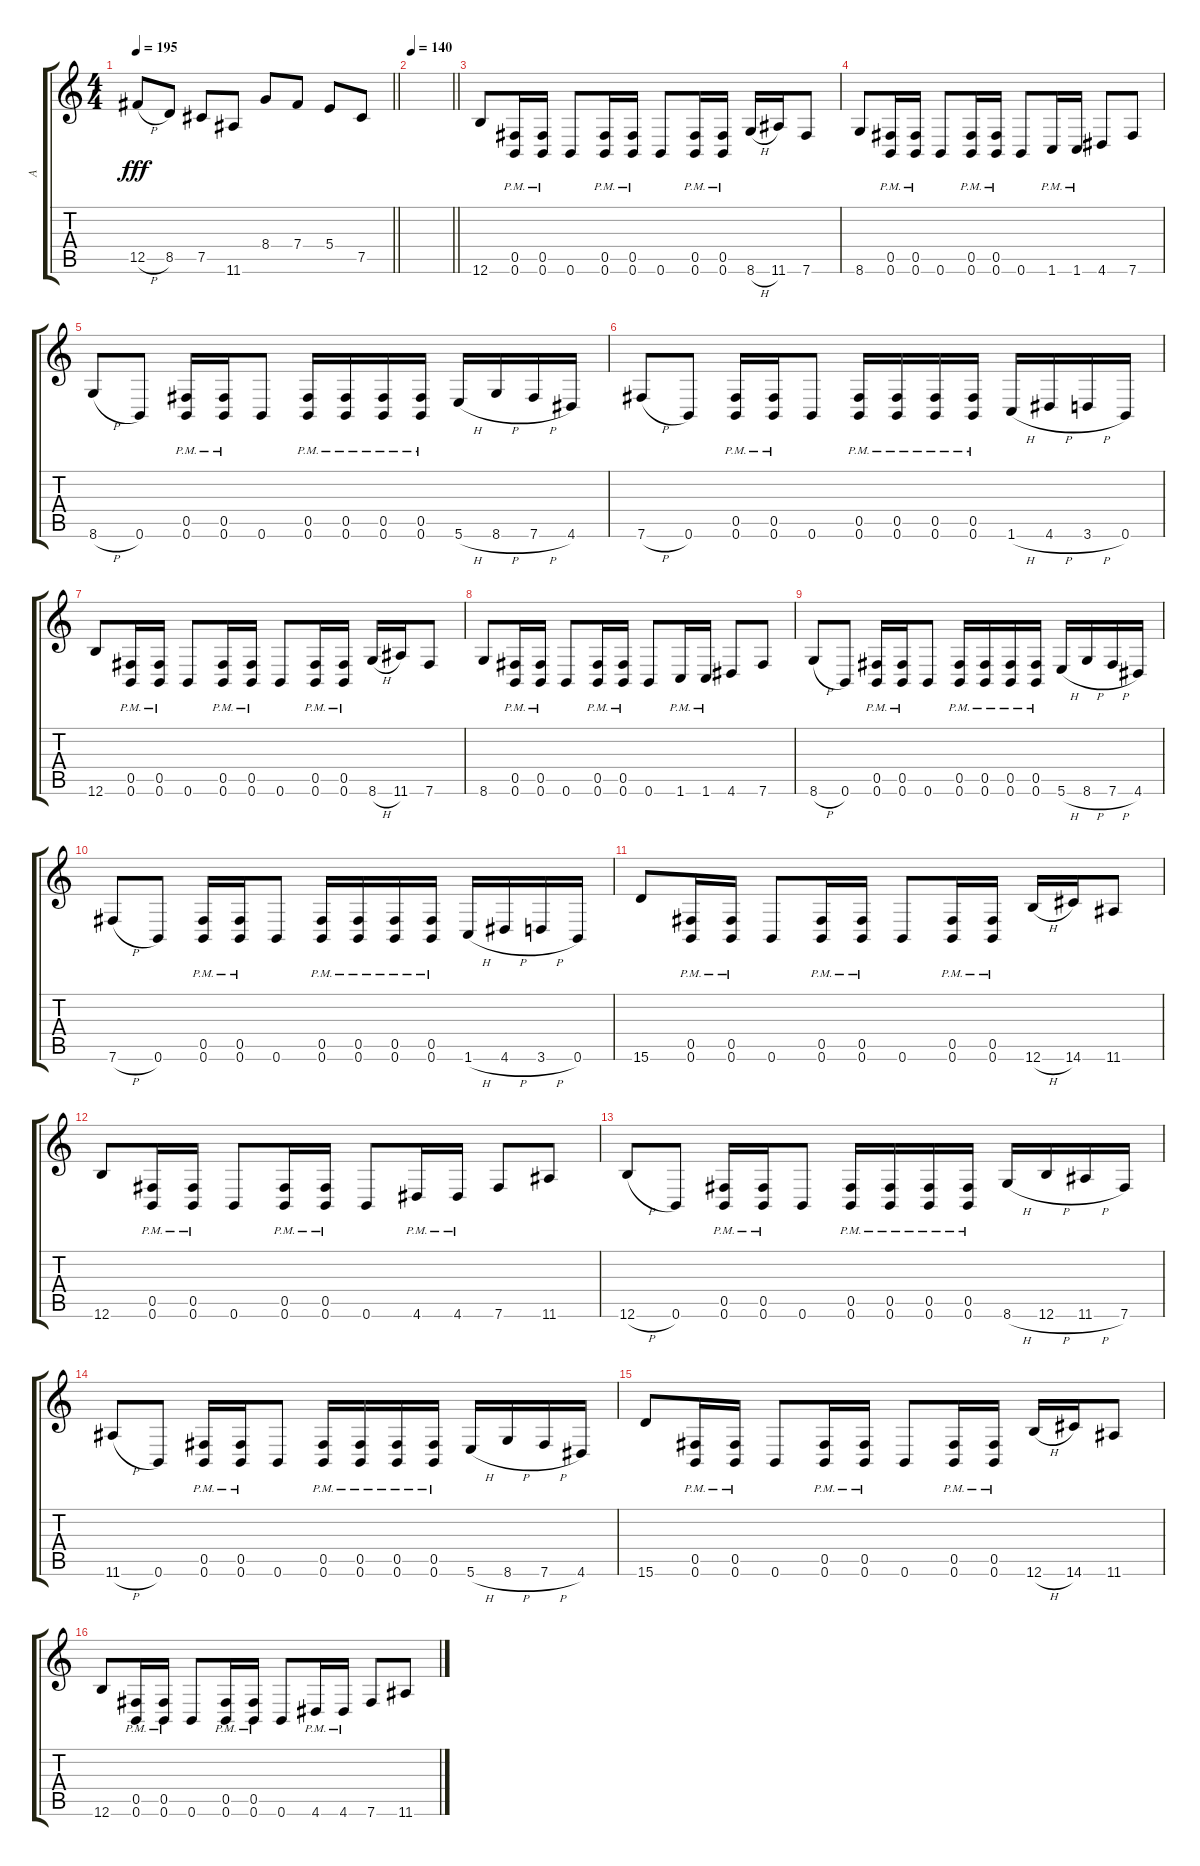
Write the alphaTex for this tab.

\track ("A" "A") {instrument distortionguitar}
\staff {score tabs}
\tuning (Db4 Ab3 E3 B2 Gb2 B1) {hide}
\ts (4 4)
\tempo 195
\clef g2
\barLineRight lightlight
\ks c
12.5{h}.8{dy fff} 8.5.8 7.5.8 11.6.8 8.4.8 7.4.8 5.4.8 7.5.8 |
\section ("" "")
\tempo 140
\barLineRight lightlight
|
\section ("" "")
12.6.8 (0.5{pm} 0.6{pm}).16 (0.5{pm} 0.6{pm}).16 0.6.8 (0.5{pm} 0.6{pm}).16 (0.5{pm} 0.6{pm}).16 0.6.8 (0.5{pm} 0.6{pm}).16 (0.5{pm} 0.6{pm}).16 8.6{h}.16 11.6.16 7.6.8 |
8.6.8 (0.5{pm} 0.6{pm}).16 (0.5{pm} 0.6{pm}).16 0.6.8 (0.5{pm} 0.6{pm}).16 (0.5{pm} 0.6{pm}).16 0.6.8 1.6{pm}.16 1.6{pm}.16 4.6.8 7.6.8 |
8.6{h}.8 0.6.8 (0.5{pm} 0.6{pm}).16 (0.5{pm} 0.6{pm}).16 0.6.8 (0.5{pm} 0.6{pm}).16 (0.5{pm} 0.6{pm}).16 (0.5{pm} 0.6{pm}).16 (0.5{pm} 0.6{pm}).16 5.6{h}.16 8.6{h}.16 7.6{h}.16 4.6.16 |
7.6{h}.8 0.6.8 (0.5{pm} 0.6{pm}).16 (0.5{pm} 0.6{pm}).16 0.6.8 (0.5{pm} 0.6{pm}).16 (0.5{pm} 0.6{pm}).16 (0.5{pm} 0.6{pm}).16 (0.5{pm} 0.6{pm}).16 1.6{h}.16 4.6{h}.16 3.6{h}.16 0.6.16 |
12.6.8 (0.5{pm} 0.6{pm}).16 (0.5{pm} 0.6{pm}).16 0.6.8 (0.5{pm} 0.6{pm}).16 (0.5{pm} 0.6{pm}).16 0.6.8 (0.5{pm} 0.6{pm}).16 (0.5{pm} 0.6{pm}).16 8.6{h}.16 11.6.16 7.6.8 |
8.6.8 (0.5{pm} 0.6{pm}).16 (0.5{pm} 0.6{pm}).16 0.6.8 (0.5{pm} 0.6{pm}).16 (0.5{pm} 0.6{pm}).16 0.6.8 1.6{pm}.16 1.6{pm}.16 4.6.8 7.6.8 |
8.6{h}.8 0.6.8 (0.5{pm} 0.6{pm}).16 (0.5{pm} 0.6{pm}).16 0.6.8 (0.5{pm} 0.6{pm}).16 (0.5{pm} 0.6{pm}).16 (0.5{pm} 0.6{pm}).16 (0.5{pm} 0.6{pm}).16 5.6{h}.16 8.6{h}.16 7.6{h}.16 4.6.16 |
7.6{h}.8 0.6.8 (0.5{pm} 0.6{pm}).16 (0.5{pm} 0.6{pm}).16 0.6.8 (0.5{pm} 0.6{pm}).16 (0.5{pm} 0.6{pm}).16 (0.5{pm} 0.6{pm}).16 (0.5{pm} 0.6{pm}).16 1.6{h}.16 4.6{h}.16 3.6{h}.16 0.6.16 |
15.6.8 (0.5{pm} 0.6{pm}).16 (0.5{pm} 0.6{pm}).16 0.6.8 (0.5{pm} 0.6{pm}).16 (0.5{pm} 0.6{pm}).16 0.6.8 (0.5{pm} 0.6{pm}).16 (0.5{pm} 0.6{pm}).16 12.6{h}.16 14.6.16 11.6.8 |
12.6.8 (0.5{pm} 0.6{pm}).16 (0.5{pm} 0.6{pm}).16 0.6.8 (0.5{pm} 0.6{pm}).16 (0.5{pm} 0.6{pm}).16 0.6.8 4.6{pm}.16 4.6{pm}.16 7.6.8 11.6.8 |
12.6{h}.8 0.6.8 (0.5{pm} 0.6{pm}).16 (0.5{pm} 0.6{pm}).16 0.6.8 (0.5{pm} 0.6{pm}).16 (0.5{pm} 0.6{pm}).16 (0.5{pm} 0.6{pm}).16 (0.5{pm} 0.6{pm}).16 8.6{h}.16 12.6{h}.16 11.6{h}.16 7.6.16 |
11.6{h}.8 0.6.8 (0.5{pm} 0.6{pm}).16 (0.5{pm} 0.6{pm}).16 0.6.8 (0.5{pm} 0.6{pm}).16 (0.5{pm} 0.6{pm}).16 (0.5{pm} 0.6{pm}).16 (0.5{pm} 0.6{pm}).16 5.6{h}.16 8.6{h}.16 7.6{h}.16 4.6.16 |
15.6.8 (0.5{pm} 0.6{pm}).16 (0.5{pm} 0.6{pm}).16 0.6.8 (0.5{pm} 0.6{pm}).16 (0.5{pm} 0.6{pm}).16 0.6.8 (0.5{pm} 0.6{pm}).16 (0.5{pm} 0.6{pm}).16 12.6{h}.16 14.6.16 11.6.8 |
12.6.8 (0.5{pm} 0.6{pm}).16 (0.5{pm} 0.6{pm}).16 0.6.8 (0.5{pm} 0.6{pm}).16 (0.5{pm} 0.6{pm}).16 0.6.8 4.6{pm}.16 4.6{pm}.16 7.6.8 11.6.8
